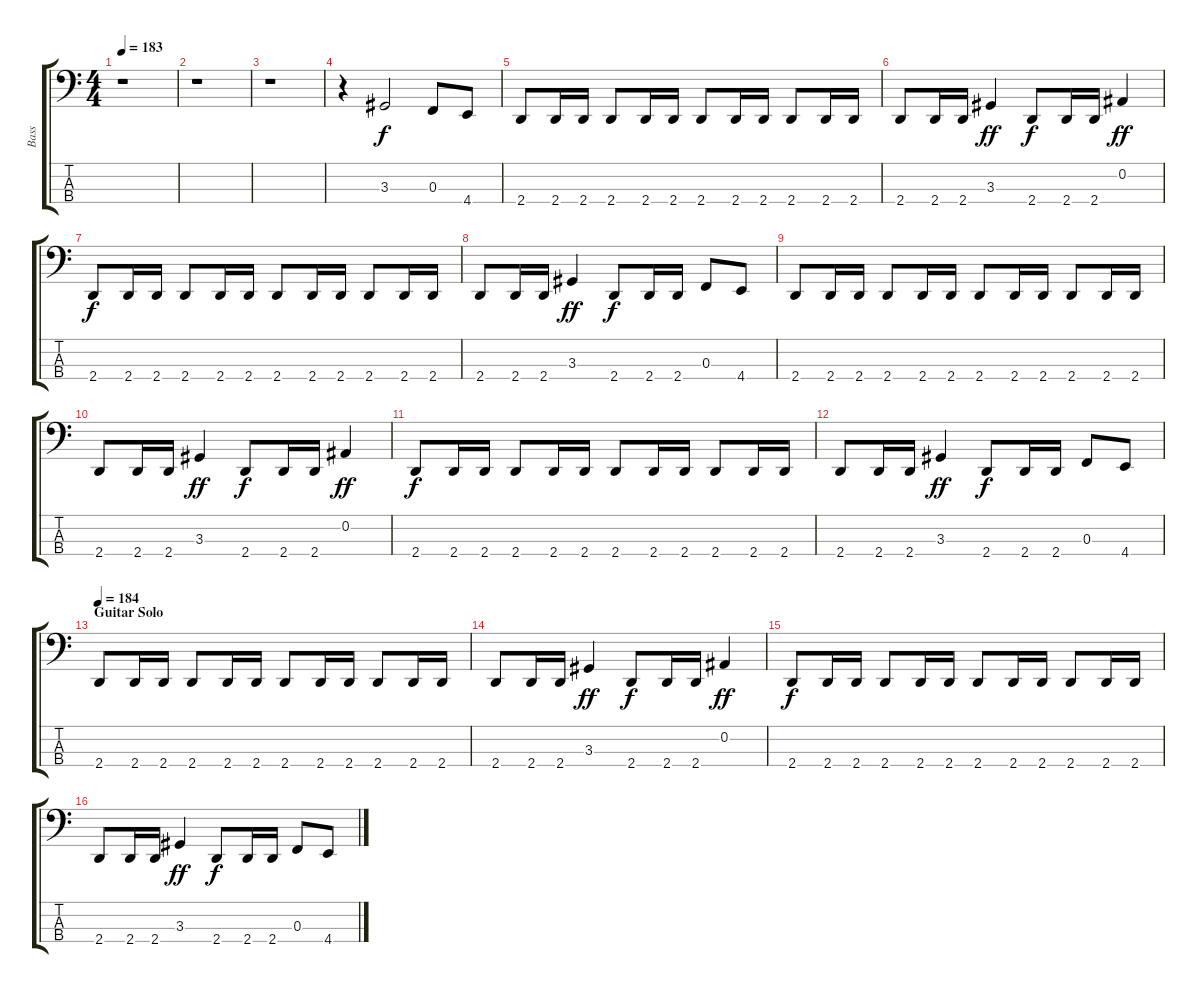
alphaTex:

\track ("Bass" "Bass") {instrument electricbasspick}
\staff {score tabs}
\tuning (Eb2 Bb1 F1 C1) {hide}
\ts (4 4)
\tempo 183
\clef f4
\ks c
r.1{dy f} |
r.1 |
r.1 |
r.4 3.3.2 0.3.8 4.4.8 |
2.4.8 2.4.16 2.4.16 2.4.8 2.4.16 2.4.16 2.4.8 2.4.16 2.4.16 2.4.8 2.4.16 2.4.16 |
2.4.8 2.4.16 2.4.16 3.3.4{dy ff} 2.4.8{dy f} 2.4.16 2.4.16 0.2.4{dy ff} |
2.4.8{dy f} 2.4.16 2.4.16 2.4.8 2.4.16 2.4.16 2.4.8 2.4.16 2.4.16 2.4.8 2.4.16 2.4.16 |
2.4.8 2.4.16 2.4.16 3.3.4{dy ff} 2.4.8{dy f} 2.4.16 2.4.16 0.3.8 4.4.8 |
2.4.8 2.4.16 2.4.16 2.4.8 2.4.16 2.4.16 2.4.8 2.4.16 2.4.16 2.4.8 2.4.16 2.4.16 |
2.4.8 2.4.16 2.4.16 3.3.4{dy ff} 2.4.8{dy f} 2.4.16 2.4.16 0.2.4{dy ff} |
2.4.8{dy f} 2.4.16 2.4.16 2.4.8 2.4.16 2.4.16 2.4.8 2.4.16 2.4.16 2.4.8 2.4.16 2.4.16 |
2.4.8 2.4.16 2.4.16 3.3.4{dy ff} 2.4.8{dy f} 2.4.16 2.4.16 0.3.8 4.4.8 |
\section ("" "Guitar Solo")
\tempo 184
2.4.8 2.4.16 2.4.16 2.4.8 2.4.16 2.4.16 2.4.8 2.4.16 2.4.16 2.4.8 2.4.16 2.4.16 |
2.4.8 2.4.16 2.4.16 3.3.4{dy ff} 2.4.8{dy f} 2.4.16 2.4.16 0.2.4{dy ff} |
2.4.8{dy f} 2.4.16 2.4.16 2.4.8 2.4.16 2.4.16 2.4.8 2.4.16 2.4.16 2.4.8 2.4.16 2.4.16 |
2.4.8 2.4.16 2.4.16 3.3.4{dy ff} 2.4.8{dy f} 2.4.16 2.4.16 0.3.8 4.4.8
